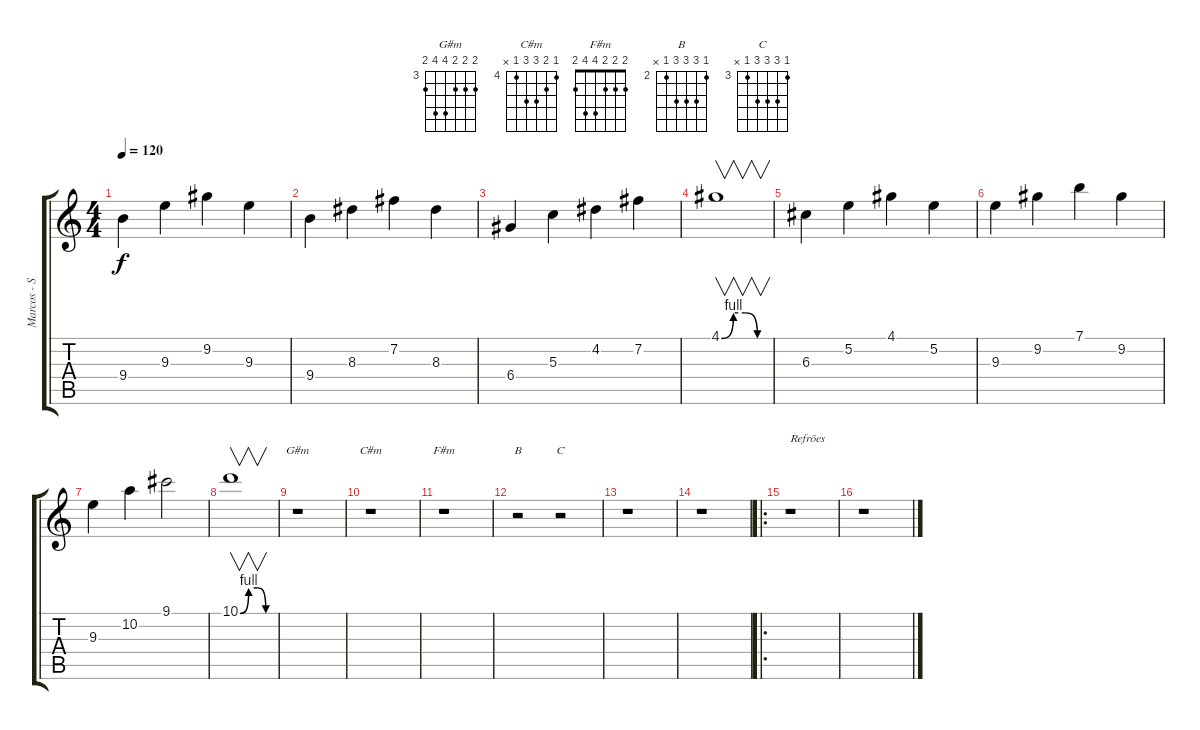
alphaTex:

\track ("Marcos - Solos" "Marcos - S") {instrument distortionguitar}
\staff {score tabs}
\tuning (E4 B3 G3 D3 A2 E2) {hide}
\chord ("G#m" 4 4 4 6 6 4) {firstfret 3}
\chord ("C#m" 4 5 6 6 4 x) {firstfret 4}
\chord ("F#m" 2 2 2 4 4 2)
\chord ("B" 2 4 4 4 2 x) {firstfret 2}
\chord ("C" 3 5 5 5 3 x) {firstfret 3}
\ts (4 4)
\tempo 120
\clef g2
\ks c
9.4.4{dy f} 9.3.4 9.2.4 9.3.4 |
9.4.4 8.3.4 7.2.4 8.3.4 |
6.4.4 5.3.4 4.2.4 7.2.4 |
4.1{be (custom 0 0 15 4 30 4 45 0 60 0)}.1{v} |
6.3.4 5.2.4 4.1.4 5.2.4 |
9.3.4 9.2.4 7.1.4 9.2.4 |
9.3.4 10.2.4 9.1.2 |
10.1{be (custom 0 0 15 4 30 4 45 0 60 0)}.1{v} |
r.1{ch "G#m"} |
r.1{ch "C#m"} |
r.1{ch "F#m"} |
r.2{ch "B"} r.2{ch "C"} |
r.1 |
r.1 |
\ro
r.1{txt "Refrões"} |
r.1
